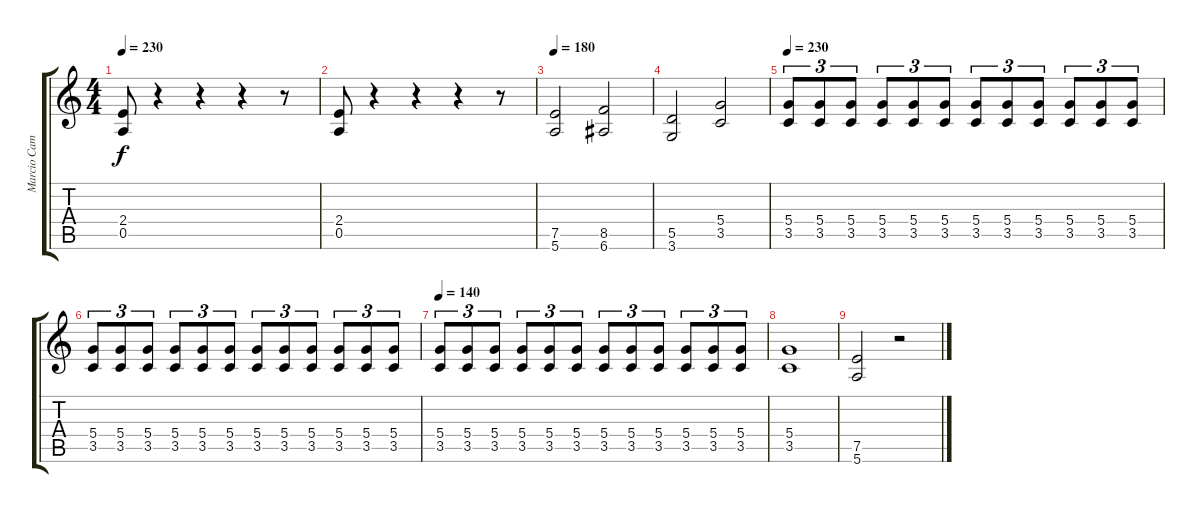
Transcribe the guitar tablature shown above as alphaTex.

\track ("Marcio Cambito" "Marcio Cam") {instrument overdrivenguitar}
\staff {score tabs}
\tuning (E4 B3 G3 D3 A2 E2) {hide}
\ts (4 4)
\tempo 230
\clef g2
\ks c
(2.4 0.5).8{dy f} r.4 r.4 r.4 r.8 |
(2.4 0.5).8 r.4 r.4 r.4 r.8 |
\tempo 180
(7.5 5.6).2 (8.5 6.6).2 |
(5.5 3.6).2 (5.4 3.5).2 |
\tempo 230
(5.4 3.5).8{tu (3 2)} (5.4 3.5).8{tu (3 2)} (5.4 3.5).8{tu (3 2)} (5.4 3.5).8{tu (3 2)} (5.4 3.5).8{tu (3 2)} (5.4 3.5).8{tu (3 2)} (5.4 3.5).8{tu (3 2)} (5.4 3.5).8{tu (3 2)} (5.4 3.5).8{tu (3 2)} (5.4 3.5).8{tu (3 2)} (5.4 3.5).8{tu (3 2)} (5.4 3.5).8{tu (3 2)} |
(5.4 3.5).8{tu (3 2)} (5.4 3.5).8{tu (3 2)} (5.4 3.5).8{tu (3 2)} (5.4 3.5).8{tu (3 2)} (5.4 3.5).8{tu (3 2)} (5.4 3.5).8{tu (3 2)} (5.4 3.5).8{tu (3 2)} (5.4 3.5).8{tu (3 2)} (5.4 3.5).8{tu (3 2)} (5.4 3.5).8{tu (3 2)} (5.4 3.5).8{tu (3 2)} (5.4 3.5).8{tu (3 2)} |
\tempo 140
(5.4 3.5).8{tu (3 2)} (5.4 3.5).8{tu (3 2)} (5.4 3.5).8{tu (3 2)} (5.4 3.5).8{tu (3 2)} (5.4 3.5).8{tu (3 2)} (5.4 3.5).8{tu (3 2)} (5.4 3.5).8{tu (3 2)} (5.4 3.5).8{tu (3 2)} (5.4 3.5).8{tu (3 2)} (5.4 3.5).8{tu (3 2)} (5.4 3.5).8{tu (3 2)} (5.4 3.5).8{tu (3 2)} |
(5.4 3.5).1 |
(7.5 5.6).2 r.2
